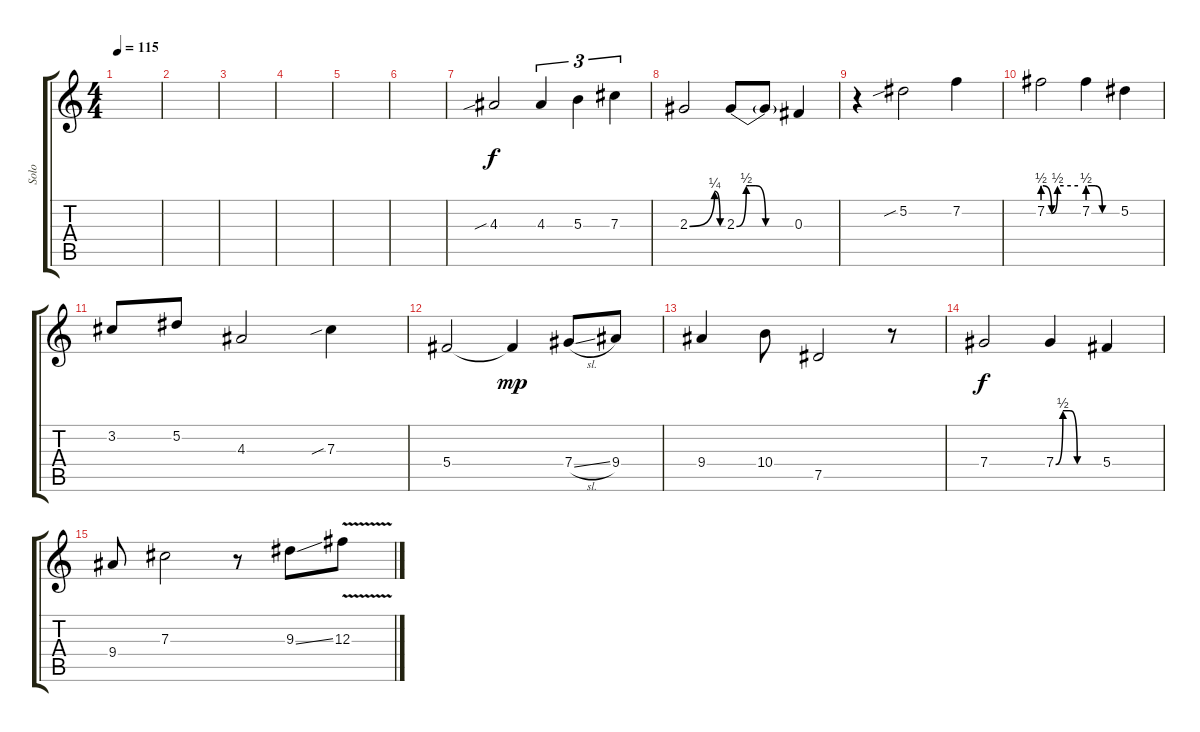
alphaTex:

\track ("Solo" "Solo") {instrument distortionguitar}
\staff {score tabs}
\tuning (Eb4 Bb3 Gb3 Db3 Ab2 Eb2) {hide}
\ts (4 4)
\tempo 115
\clef g2
\ks c
|
|
|
|
|
|
4.3{sib}.2 4.3.4{tu (3 2)} 5.3.4{tu (3 2)} 7.3.4{tu (3 2)} |
2.3{be (custom 0 0 45 1 55 0 60 0)}.2 2.3{be (custom 0 0 10 2 13 2 20 2 30 0 60 0)}.8 2.3{t}.8 0.3.4 |
r.4 5.2{sib}.2 7.2.4 |
7.2{be (custom 0 2 15 0 25 2 60 2)}.2 7.2{be (custom 0 2 2 2 15 2 30 0 60 0)}.4 5.2.4 |
3.2.8{beam Up} 5.2.8{beam Up} 4.3.2 7.3{sib}.4 |
5.4.2 5.4{t}.4{dy mp} 7.4{sl}.8 9.4.8 |
9.4.4 10.4.8 7.5.2 r.8 |
7.4.2{dy f} 7.4{be (custom 0 0 10 2 20 2 30 0 60 0)}.4 5.4.4 |
9.4.8 7.3.2 r.8 9.3{ss}.8 12.3{v}.8
